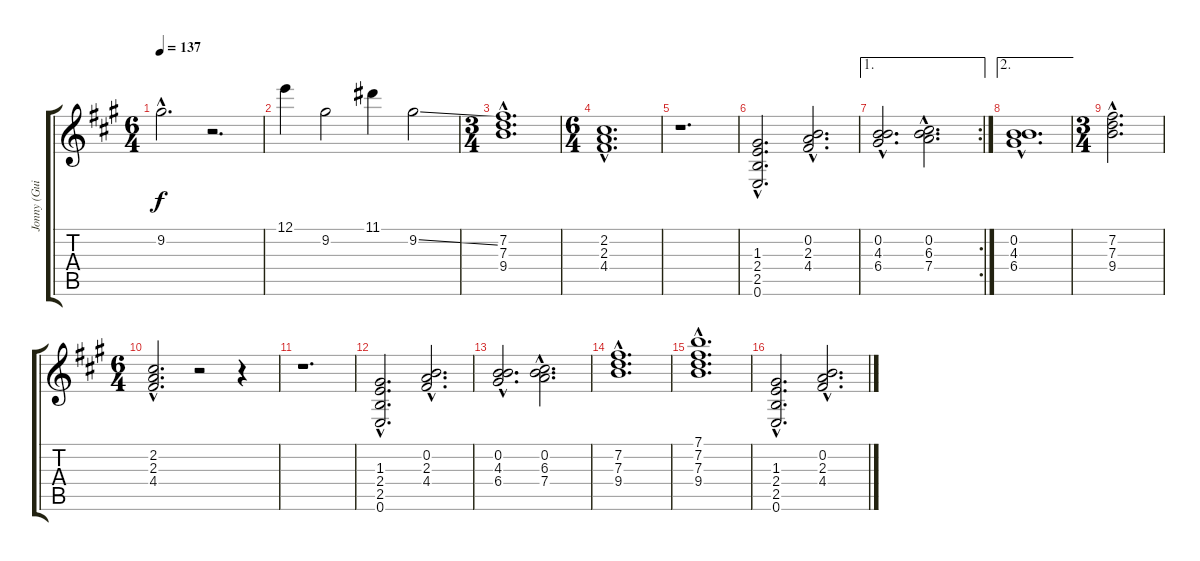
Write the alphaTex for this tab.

\track ("Jonny (Guitar)" "Jonny (Gui") {instrument electricguitarjazz}
\staff {score tabs}
\tuning (E4 B3 G3 D3 A2 E2) {hide}
\ts (6 4)
\tempo 137
\clef g2
\ks a
9.2{hac t}.2{d dy f} r.2{d} |
12.1.4 9.2.2 11.1.4 9.2{ss}.2 |
\ts (3 4)
(7.2{hac} 7.3{hac} 9.4{hac}).1{d} |
\ts (6 4)
(2.2{hac} 2.3{hac} 4.4{hac}).1{d} |
r.1{d} |
(1.3{hac} 2.4{hac} 2.5{hac} 0.6{hac}).2{d} (0.2{hac} 2.3{hac} 4.4{hac}).2{d} |
\ae 1
\rc 2
(0.2{hac} 4.3{hac} 6.4{hac}).2{d} (0.2{hac} 6.3{hac} 7.4{hac}).2{d} |
\ae 2
(0.2{hac} 4.3{hac} 6.4{hac}).1{d} |
\ts (3 4)
(7.2{hac} 7.3{hac} 9.4{hac}).2{d} |
\ts (6 4)
(2.2{hac} 2.3{hac} 4.4{hac}).2{d} r.2 r.4 |
r.1{d} |
(1.3{hac} 2.4{hac} 2.5{hac} 0.6{hac}).2{d} (0.2{hac} 2.3{hac} 4.4{hac}).2{d} |
(0.2{hac} 4.3{hac} 6.4{hac}).2{d} (0.2{hac} 6.3{hac} 7.4{hac}).2{d} |
(7.2{hac} 7.3{hac} 9.4{hac}).1{d} |
(7.1{hac} 7.2{hac} 7.3{hac} 9.4{hac}).1{d} |
(1.3{hac} 2.4{hac} 2.5{hac} 0.6{hac}).2{d} (0.2{hac} 2.3{hac} 4.4{hac}).2{d}
